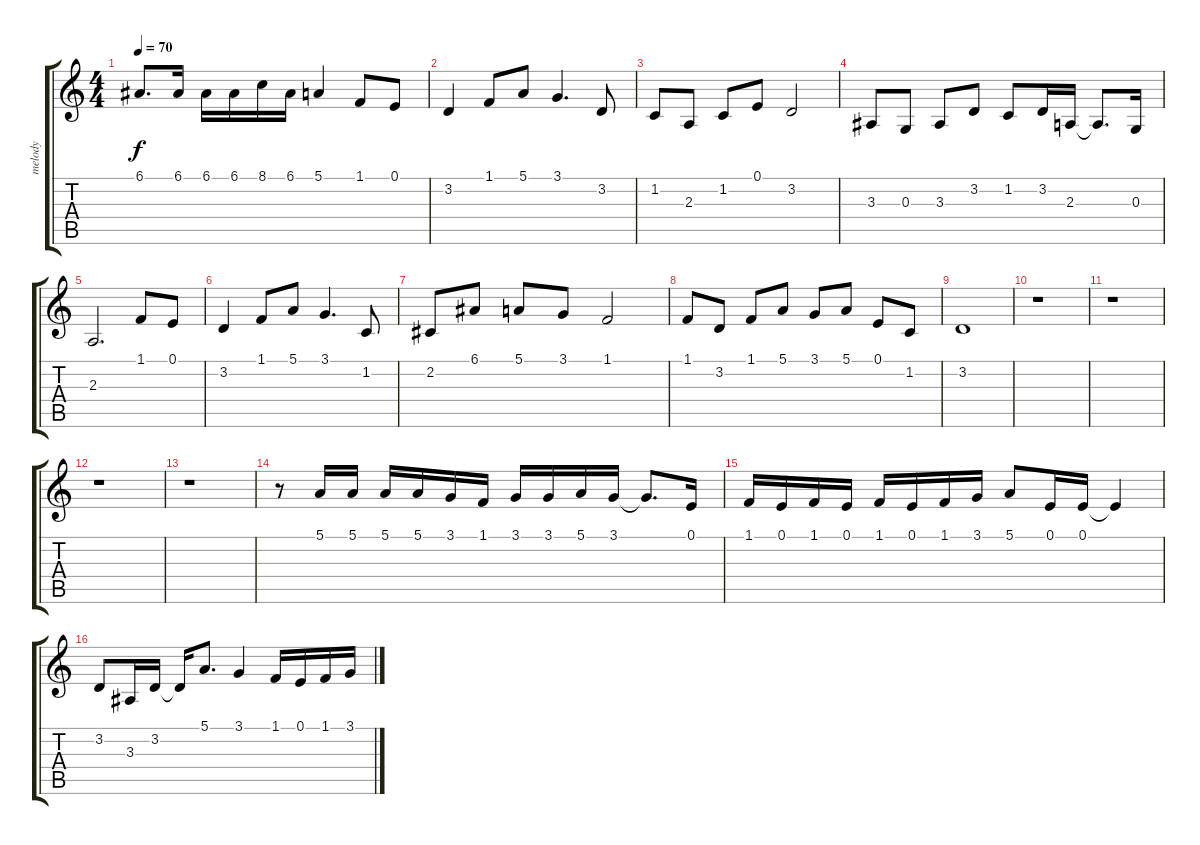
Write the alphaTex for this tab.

\track ("melody" "melody") {instrument flute}
\staff {score tabs}
\tuning (E4 B3 G3 D3 A2 E2) {hide}
\ts (4 4)
\tempo 70
\clef g2
\ks c
6.1.8{d dy f} 6.1.16 6.1.16 6.1.16 8.1.16 6.1.16 5.1.4 1.1.8 0.1.8 |
3.2.4 1.1.8 5.1.8 3.1.4{d} 3.2.8 |
1.2.8 2.3.8 1.2.8 0.1.8 3.2.2 |
3.3.8 0.3.8 3.3.8 3.2.8 1.2.8 3.2.16 2.3.16 2.3{t}.8{d} 0.3.16 |
2.3.2{d} 1.1.8 0.1.8 |
3.2.4 1.1.8 5.1.8 3.1.4{d} 1.2.8 |
2.2.8 6.1.8 5.1.8 3.1.8 1.1.2 |
1.1.8 3.2.8 1.1.8 5.1.8 3.1.8 5.1.8 0.1.8 1.2.8 |
3.2.1 |
r.1 |
r.1 |
r.1 |
r.1 |
r.8 5.1.16 5.1.16 5.1.16 5.1.16 3.1.16 1.1.16 3.1.16 3.1.16 5.1.16 3.1.16 3.1{t}.8{d} 0.1.16 |
1.1.16 0.1.16 1.1.16 0.1.16 1.1.16 0.1.16 1.1.16 3.1.16 5.1.8 0.1.16 0.1.16 0.1{t}.4 |
3.2.8 3.3.16 3.2.16 3.2{t}.16 5.1.8{d} 3.1.4 1.1.16 0.1.16 1.1.16 3.1.16
